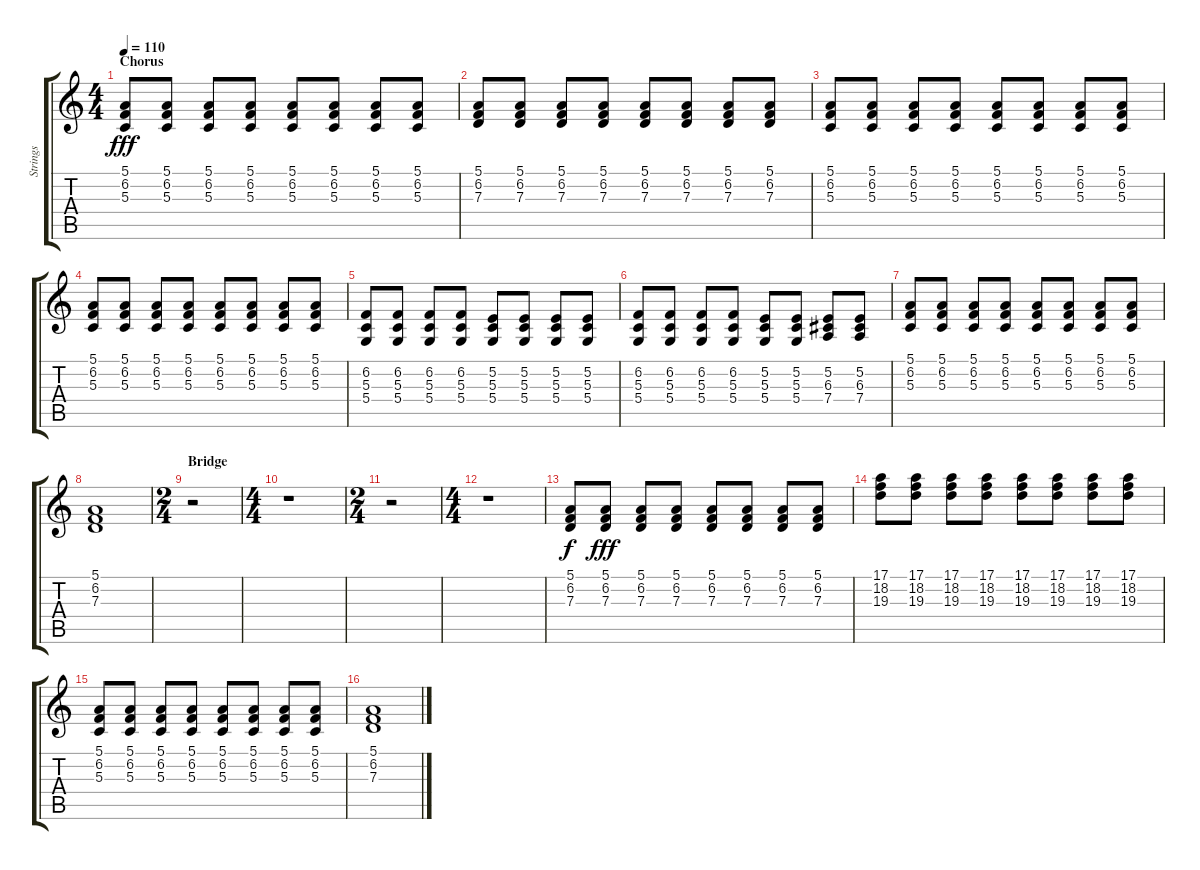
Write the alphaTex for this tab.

\track ("Strings" "Strings") {instrument violin}
\staff {score tabs}
\tuning (E4 B3 G3 D3 A2 E2) {hide}
\ts (4 4)
\section ("" "Chorus")
\tempo 110
\clef g2
\ks c
(5.1 6.2 5.3).8{dy fff volume 14 instrument electricpiano1} (5.1 6.2 5.3).8 (5.1 6.2 5.3).8 (5.1 6.2 5.3).8 (5.1 6.2 5.3).8 (5.1 6.2 5.3).8 (5.1 6.2 5.3).8 (5.1 6.2 5.3).8 |
(5.1 6.2 7.3).8 (5.1 6.2 7.3).8 (5.1 6.2 7.3).8 (5.1 6.2 7.3).8 (5.1 6.2 7.3).8 (5.1 6.2 7.3).8 (5.1 6.2 7.3).8 (5.1 6.2 7.3).8 |
(5.1 6.2 5.3).8 (5.1 6.2 5.3).8 (5.1 6.2 5.3).8 (5.1 6.2 5.3).8 (5.1 6.2 5.3).8 (5.1 6.2 5.3).8 (5.1 6.2 5.3).8 (5.1 6.2 5.3).8 |
(5.1 6.2 5.3).8 (5.1 6.2 5.3).8 (5.1 6.2 5.3).8 (5.1 6.2 5.3).8 (5.1 6.2 5.3).8 (5.1 6.2 5.3).8 (5.1 6.2 5.3).8 (5.1 6.2 5.3).8 |
(6.2 5.3 5.4).8 (6.2 5.3 5.4).8 (6.2 5.3 5.4).8 (6.2 5.3 5.4).8 (5.2 5.3 5.4).8 (5.2 5.3 5.4).8 (5.2 5.3 5.4).8 (5.2 5.3 5.4).8 |
(6.2 5.3 5.4).8 (6.2 5.3 5.4).8 (6.2 5.3 5.4).8 (6.2 5.3 5.4).8 (5.2 5.3 5.4).8 (5.2 5.3 5.4).8 (5.2 6.3 7.4).8 (5.2 6.3 7.4).8 |
(5.1 6.2 5.3).8 (5.1 6.2 5.3).8 (5.1 6.2 5.3).8 (5.1 6.2 5.3).8 (5.1 6.2 5.3).8 (5.1 6.2 5.3).8 (5.1 6.2 5.3).8 (5.1 6.2 5.3).8 |
(5.1 6.2 7.3).1 |
\ts (2 4)
\section ("" "Bridge")
r.2 |
\ts (4 4)
r.1 |
\ts (2 4)
r.2 |
\ts (4 4)
r.1 |
(5.1 6.2 7.3).8{dy f} (5.1 6.2 7.3).8{dy fff} (5.1 6.2 7.3).8 (5.1 6.2 7.3).8 (5.1 6.2 7.3).8 (5.1 6.2 7.3).8 (5.1 6.2 7.3).8 (5.1 6.2 7.3).8 |
(17.1 18.2 19.3).8 (17.1 18.2 19.3).8 (17.1 18.2 19.3).8 (17.1 18.2 19.3).8 (17.1 18.2 19.3).8 (17.1 18.2 19.3).8 (17.1 18.2 19.3).8 (17.1 18.2 19.3).8 |
(5.1 6.2 5.3).8 (5.1 6.2 5.3).8 (5.1 6.2 5.3).8 (5.1 6.2 5.3).8 (5.1 6.2 5.3).8 (5.1 6.2 5.3).8 (5.1 6.2 5.3).8 (5.1 6.2 5.3).8 |
(5.1 6.2 7.3).1
